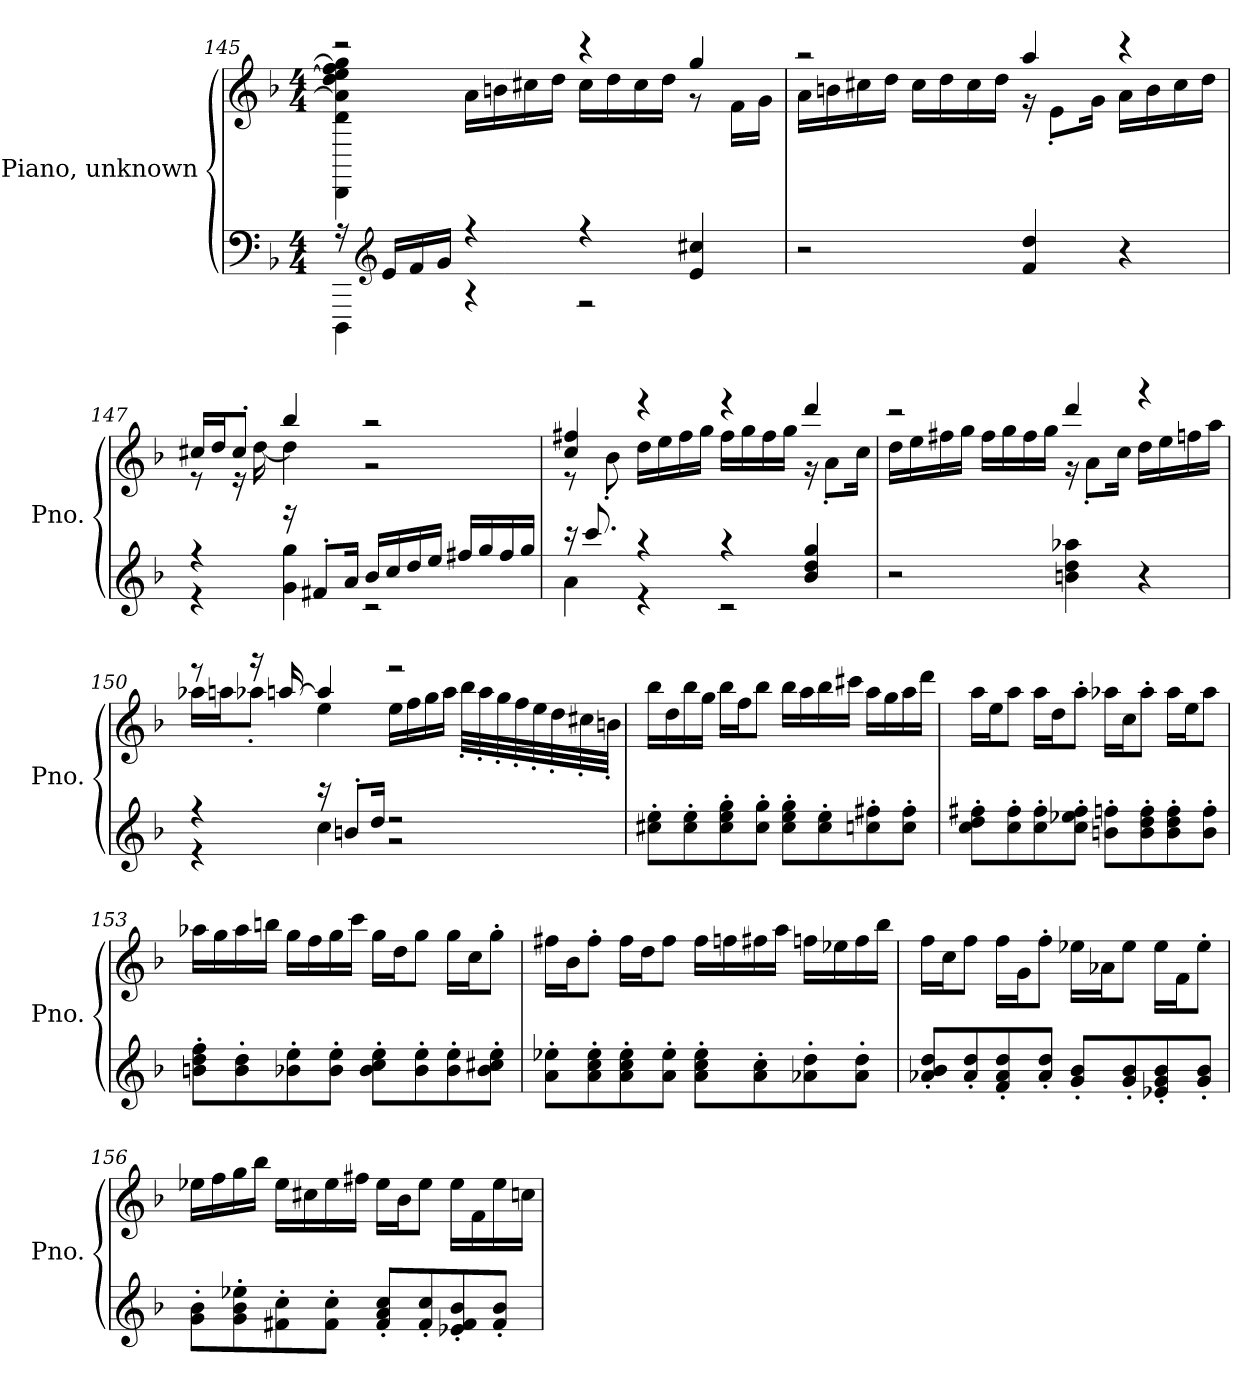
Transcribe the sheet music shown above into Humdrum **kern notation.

**kern	**kern
*part1	*part1
*staff2	*staff1
*I"Piano, unknown	*
*I'Pno.	*
*clefF4	*clefG2
*k[b-]	*k[b-]
*M4/4	*M4/4
=145	=145
*^	*^
16r	4DDD\	2r	4DD\ 4d\ 4a\] 4dd\ 4ee\] 4ff\ 4gg\]
*clefG2	*	*	*
16e/LL	.	.	.
16f/	.	.	.
16g/JJ	.	.	.
4r	4r	.	16a\LL
.	.	.	16bn\
.	.	.	16cc#X\
.	.	.	16dd\JJ
4r	2r	4r	16cc#\LL
.	.	.	16dd\
.	.	.	16cc#\
.	.	.	16dd\JJ
4e/ 4cc#X/	.	4gg/	8r
.	.	.	16f\LL
.	.	.	16g\JJ
*v	*v	*	*
!!LO:LB:g=z	!!
=146	=146	=146
2r	2r	16a\LL
.	.	16bn\
.	.	16cc#X\
.	.	16dd\JJ
.	.	16cc#\LL
.	.	16dd\
.	.	16cc#\
.	.	16dd\JJ
4f/ 4dd/	4aa/	16r
.	.	8e'\L
.	.	16g\Jk
4r	4r	16a\LL
.	.	16b\
.	.	16cc#\
.	.	16dd\JJ
=147	=147	=147
*^	*	*
4r	4r	16cc#X/LL	8r
.	.	16dd/J	.
.	.	8cc#'/J	16r
.	.	.	[16dd\
16r	4g\ 4gg\	4bb-/	4dd\]
8f#X'/L	.	.	.
16a/Jk	.	.	.
16b-/LL	2r	2r	2r
16cc/	.	.	.
16dd/	.	.	.
16ee/JJ	.	.	.
16ff#X/LL	.	.	.
16gg/	.	.	.
16ff#/	.	.	.
16gg/JJ	.	.	.
!!LO:LB:g=z	!!
=148	=148	=148	=148
16r	4a\	4cc/ 4ff#X/	8r
8.ccc/	.	.	.
.	.	.	8b-'\
4r	4r	4r	16dd\LL
.	.	.	16ee\
.	.	.	16ff#\
.	.	.	16gg\JJ
4r	2r	4r	16ff#\LL
.	.	.	16gg\
.	.	.	16ff#\
.	.	.	16gg\JJ
4b-/ 4dd/ 4gg/	.	4ddd/	16r
.	.	.	8a'\L
.	.	.	16cc\Jk
*v	*v	*	*
=149	=149	=149
2r	2r	16dd\LL
.	.	16ee\
.	.	16ff#X\
.	.	16gg\JJ
.	.	16ff#\LL
.	.	16gg\
.	.	16ff#\
.	.	16gg\JJ
4bn\ 4dd\ 4aa-X\	4ddd/	16r
.	.	8a'\L
.	.	16cc\Jk
4r	4r	16dd\LL
.	.	16ee\
.	.	16ffn\
.	.	16aa\JJ
!!LO:LB:g=z	!!
=150	=150	=150
*^	*	*
4r	4r	8r	16aa-X\LL
.	.	.	16aan\J
.	.	16r	8aa-X'\J
.	.	[16aan/	.
16r	4cc\	4aa/]	4ee\
8bn'/L	.	.	.
16dd/Jk	.	.	.
2r	2r	2r	16ee\LL
.	.	.	16ff\
.	.	.	16gg\
.	.	.	16aa\JJ
.	.	.	32bb-'\LLL
.	.	.	32aa'\
.	.	.	32gg'\
.	.	.	32ff'\
.	.	.	32ee'\
.	.	.	32dd'\
.	.	.	32cc#X'\
.	.	.	32bn'\JJJ
*v	*v	*	*
*	*v	*v
=151	=151
8cc#X\' 8ee\'L	16bb-\LL
.	16dd\
8cc#\' 8ee\'	16bb-\
.	16gg\JJ
8cc#\' 8ee\' 8gg\'	16bb-\LL
.	16ff\J
8cc#\' 8gg\'J	8bb-\J
8cc#\' 8ee\' 8gg\'L	16bb-\LL
.	16aa\
8cc#\' 8ee\'	16bb-\
.	16ccc#X\JJ
8ccn\' 8ff#X\'	16aa\LL
.	16gg\
8cc\' 8ff#\'J	16aa\
.	16ddd\JJ
!!LO:LB:g=z
=152	=152
8cc\' 8dd\' 8ff#X\'L	16aa\LL
.	16ee\J
8cc\' 8ff#\'	8aa\J
8cc\' 8ff#\'	16aa\LL
.	16dd\J
8cc\' 8ee-X\' 8ff#\'J	8aa'\J
8bn\' 8ffn\'L	16aa-X\LL
.	16cc\J
8b\' 8dd\' 8ff\'	8aa-'\J
8b\' 8dd\' 8ff\'	16aa-\LL
.	16ee\J
8b\' 8ff\'J	8aa-\J
=153	=153
8bn\' 8dd\' 8ff\'L	16aa-X\LL
.	16gg\
8b\' 8dd\'	16aa-\
.	16bbn\JJ
8b-X\' 8ee\'	16gg\LL
.	16ff\
8b-\' 8ee\'J	16gg\
.	16ccc\JJ
8b-\' 8cc\' 8ee\'L	16gg\LL
.	16dd\J
8b-\' 8ee\'	8gg\J
8b-\' 8ee\'	16gg\LL
.	16cc\J
8b-\' 8cc#X\' 8ee\'J	8gg'\J
!!LO:PB:g=z
=154	=154
8a\' 8ee-X\'L	16ff#X\LL
.	16b-\J
8a\' 8cc\' 8ee-\'	8ff#'\J
8a\' 8cc\' 8ee-\'	16ff#\LL
.	16dd\J
8a\' 8ee-\'J	8ff#\J
8a\' 8cc\' 8ee-\'L	16ff#\LL
.	16ffn\
8a\' 8cc\'	16ff#X\
.	16aa\JJ
8a-X\' 8dd\'	16ffn\LL
.	16ee-X\
8a-\' 8dd\'J	16ff\
.	16bb-\JJ
=155	=155
8a-X/' 8b-/' 8dd/'L	16ff\LL
.	16cc\J
8a-/' 8dd/'	8ff\J
8f/' 8a-/' 8dd/'	16ff\LL
.	16g\J
8a-/' 8dd/'J	8ff'\J
8g/' 8b-/'L	16ee-X\LL
.	16a-X\J
8g/' 8b-/'	8ee-\J
8e-X/' 8g/' 8b-/'	16ee-\LL
.	16f\J
8g/' 8b-/'J	8ee-'\J
!!LO:LB:g=z
=156	=156
8g\' 8b-\'L	16ee-X\LL
.	16ff\
8g\' 8b-\' 8ee-X\'	16gg\
.	16bb-\JJ
8f#X\' 8cc\'	16ee-\LL
.	16cc#X\
8f#\' 8cc\'J	16ee-\
.	16ff#X\JJ
8f#/' 8a/' 8cc/'L	16ee-\LL
.	16b-\J
8f#/' 8cc/'	8ee-\J
8e-X/' 8f#/' 8b-/'	16ee-\LL
.	16f\
8f#/' 8b-/'J	16ee-\
.	16ccn\JJ
=	=
*-	*-
